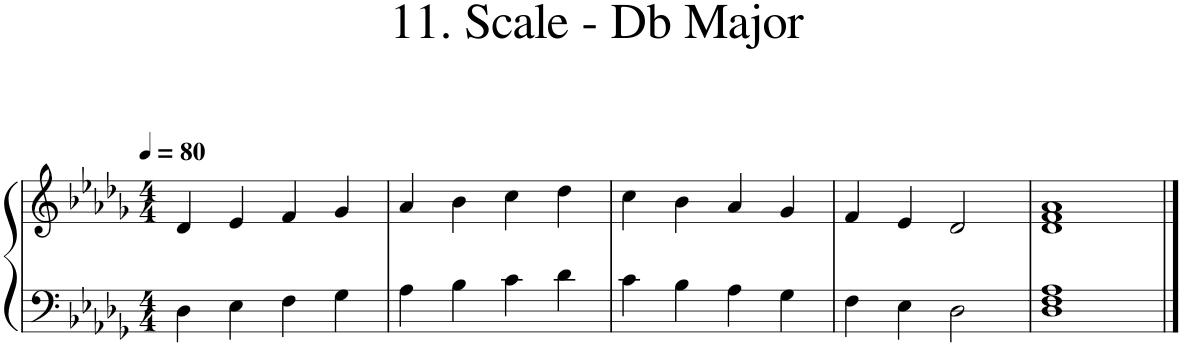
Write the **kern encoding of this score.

**kern	**kern
*part1	*part1
*staff2	*staff1
*I"Piano	*
*I'Pno.	*
*clefF4	*clefG2
*k[b-e-a-d-g-]	*k[b-e-a-d-g-]
*M4/4	*M4/4
*MM80	*MM80
=1	=1
4D-\	4d-/
4E-\	4e-/
4F\	4f/
4G-\	4g-/
=2	=2
4A-\	4a-/
4B-\	4b-\
4c\	4cc\
4d-\	4dd-\
=3	=3
4c\	4cc\
4B-\	4b-\
4A-\	4a-/
4G-\	4g-/
=4	=4
4F\	4f/
4E-\	4e-/
2D-\	2d-/
=5	=5
1D- 1F 1A-	1d- 1f 1a-
==	==
*-	*-
